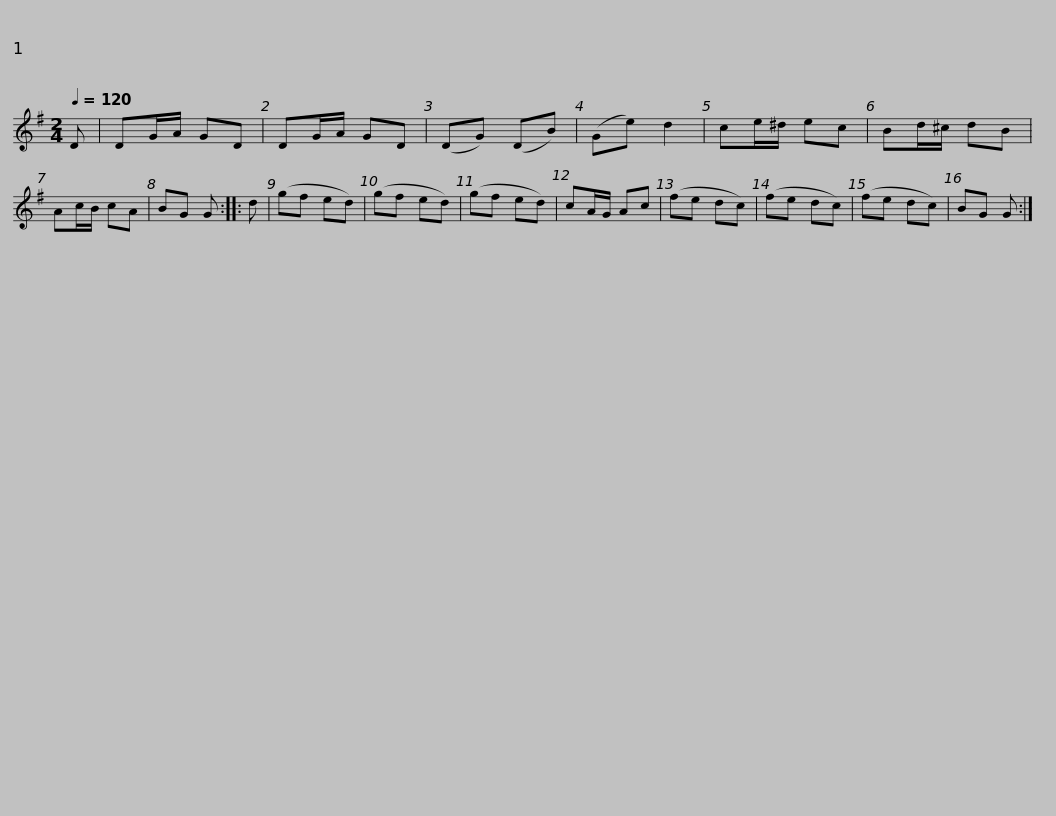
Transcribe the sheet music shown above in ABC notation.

X:1
L:1/8
Q:1/4=120
M:2/4
I:linebreak $
K:G
V:1 treble
V:1
 D | DG/A/ GD | DG/A/ GD | (DG) (DB) | (Ge) d2 | %5
 ce/^d/ ec | Bd/^c/ dB | Ac/B/ cA | BG G :: d |$ %10
 (gf ed) | (gf ed) | (gf ed) | cA/G/ Ac | (fe dc) | %15
 (fe dc) | (fe dc) | BG G :| %18
